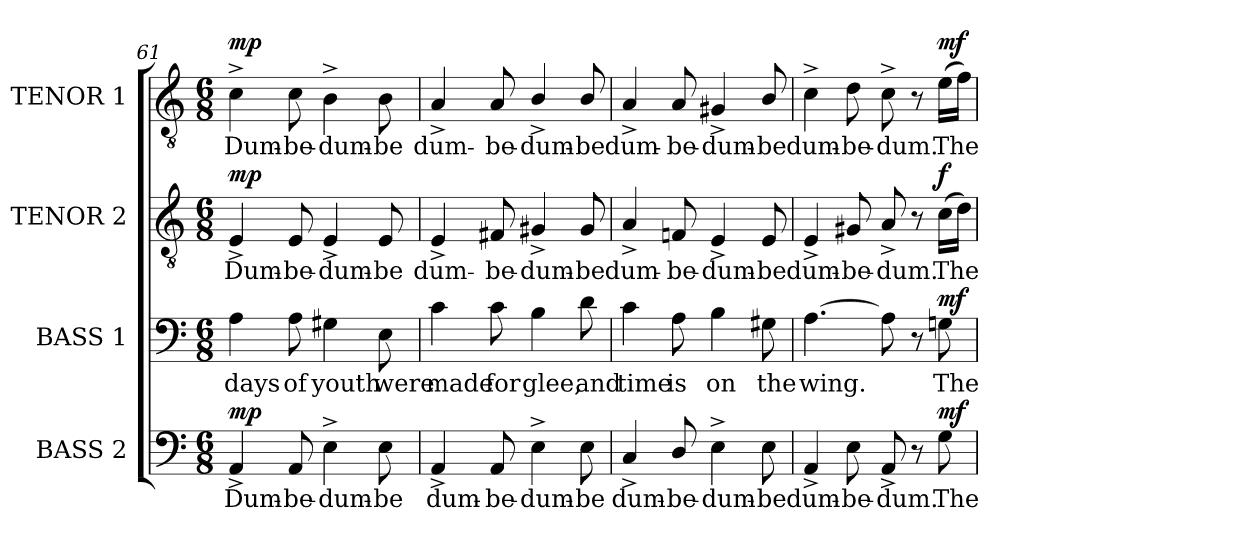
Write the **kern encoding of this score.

**kern	**text	**dynam	**kern	**text	**dynam	**kern	**text	**dynam	**kern	**text	**dynam
*part4	*part4	*part4	*part3	*part3	*part3	*part2	*part2	*part2	*part1	*part1	*part1
*staff4	*staff4	*staff4	*staff3	*staff3	*staff3	*staff2	*staff2	*staff2	*staff1	*staff1	*staff1
*I"BASS 2	*	*	*I"BASS 1	*	*	*I"TENOR 2	*	*	*I"TENOR 1	*	*
*I'B. 2	*	*	*I'B. 1	*	*	*I'T. 2	*	*	*I'T. 1	*	*
*clefF4	*	*	*clefF4	*	*	*clefGv2	*	*	*clefGv2	*	*
*	*	*	*	*	*	*ITrd7c12	*	*	*ITrd7c12	*	*
*k[]	*	*	*k[]	*	*	*k[]	*	*	*k[]	*	*
*a:	*	*	*a:	*	*	*a:	*	*	*a:	*	*
*M6/8	*	*	*M6/8	*	*	*M6/8	*	*	*M6/8	*	*
=61	=61	=61	=61	=61	=61	=61	=61	=61	=61	=61	=61
!	!LO:LY:b:color=#000000	!	!	!	!	!	!	!	!	!	!
!	!	!	!	!LO:LY:b:color=#000000	!	!	!	!	!	!	!
!	!	!	!	!	!	!	!LO:LY:b:color=#000000	!	!	!	!
!	!	!	!	!	!	!	!	!	!	!LO:LY:b:color=#000000	!
4AA^i/	Dum-	mp	4Ai\	days	.	4EE^i/	Dum-	mp	4C^i\	Dum-	mp
!	!LO:LY:b:color=#000000	!	!	!	!	!	!	!	!	!	!
!	!	!	!	!LO:LY:b:color=#000000	!	!	!	!	!	!	!
!	!	!	!	!	!	!	!LO:LY:b:color=#000000	!	!	!	!
!	!	!	!	!	!	!	!	!	!	!LO:LY:b:color=#000000	!
8AAi/	-be-	.	8Ai\	of	.	8EEi/	-be-	.	8Ci\	-be-	.
!	!LO:LY:b:color=#000000	!	!	!	!	!	!	!	!	!	!
!	!	!	!	!LO:LY:b:color=#000000	!	!	!	!	!	!	!
!	!	!	!	!	!	!	!LO:LY:b:color=#000000	!	!	!	!
!	!	!	!	!	!	!	!	!	!	!LO:LY:b:color=#000000	!
4E^i\	-dum-	.	4G#Xi\	youth	.	4EE^i/	-dum-	.	4BB^i\	-dum-	.
!	!LO:LY:b:color=#000000	!	!	!	!	!	!	!	!	!	!
!	!	!	!	!LO:LY:b:color=#000000	!	!	!	!	!	!	!
!	!	!	!	!	!	!	!LO:LY:b:color=#000000	!	!	!	!
!	!	!	!	!	!	!	!	!	!	!LO:LY:b:color=#000000	!
8Ei\	-be	.	8Ei\	were	.	8EEi/	-be	.	8BBi\	-be	.
=62	=62	=62	=62	=62	=62	=62	=62	=62	=62	=62	=62
!	!LO:LY:b:color=#000000	!	!	!	!	!	!	!	!	!	!
!	!	!	!	!LO:LY:b:color=#000000	!	!	!	!	!	!	!
!	!	!	!	!	!	!	!LO:LY:b:color=#000000	!	!	!	!
!	!	!	!	!	!	!	!	!	!	!LO:LY:b:color=#000000	!
4AA^i/	dum-	.	4ci\	made	.	4EE^i/	dum-	.	4AA^i/	dum-	.
!	!LO:LY:b:color=#000000	!	!	!	!	!	!	!	!	!	!
!	!	!	!	!LO:LY:b:color=#000000	!	!	!	!	!	!	!
!	!	!	!	!	!	!	!LO:LY:b:color=#000000	!	!	!	!
!	!	!	!	!	!	!	!	!	!	!LO:LY:b:color=#000000	!
8AAi/	-be-	.	8ci\	for	.	8FF#Xi/	-be-	.	8AAi/	-be-	.
!	!LO:LY:b:color=#000000	!	!	!	!	!	!	!	!	!	!
!	!	!	!	!LO:LY:b:color=#000000	!	!	!	!	!	!	!
!	!	!	!	!	!	!	!LO:LY:b:color=#000000	!	!	!	!
!	!	!	!	!	!	!	!	!	!	!LO:LY:b:color=#000000	!
4E^i\	-dum-	.	4Bi\	glee,	.	4GG#X^i/	-dum-	.	4BB^i/	-dum-	.
!	!LO:LY:b:color=#000000	!	!	!	!	!	!	!	!	!	!
!	!	!	!	!LO:LY:b:color=#000000	!	!	!	!	!	!	!
!	!	!	!	!	!	!	!LO:LY:b:color=#000000	!	!	!	!
!	!	!	!	!	!	!	!	!	!	!LO:LY:b:color=#000000	!
8Ei\	-be	.	8di\	and	.	8GG#i/	-be	.	8BBi/	-be	.
=63	=63	=63	=63	=63	=63	=63	=63	=63	=63	=63	=63
!	!LO:LY:b:color=#000000	!	!	!	!	!	!	!	!	!	!
!	!	!	!	!LO:LY:b:color=#000000	!	!	!	!	!	!	!
!	!	!	!	!	!	!	!LO:LY:b:color=#000000	!	!	!	!
!	!	!	!	!	!	!	!	!	!	!LO:LY:b:color=#000000	!
4C^i/	dum-	.	4ci\	time	.	4AA^i/	dum-	.	4AA^i/	dum-	.
!	!LO:LY:b:color=#000000	!	!	!	!	!	!	!	!	!	!
!	!	!	!	!LO:LY:b:color=#000000	!	!	!	!	!	!	!
!	!	!	!	!	!	!	!LO:LY:b:color=#000000	!	!	!	!
!	!	!	!	!	!	!	!	!	!	!LO:LY:b:color=#000000	!
8Di/	-be-	.	8Ai\	is	.	8FFni/	-be-	.	8AAi/	-be-	.
!	!LO:LY:b:color=#000000	!	!	!	!	!	!	!	!	!	!
!	!	!	!	!LO:LY:b:color=#000000	!	!	!	!	!	!	!
!	!	!	!	!	!	!	!LO:LY:b:color=#000000	!	!	!	!
!	!	!	!	!	!	!	!	!	!	!LO:LY:b:color=#000000	!
4E^i\	-dum-	.	4Bi\	on	.	4EE^i/	-dum-	.	4GG#X^i/	-dum-	.
!	!LO:LY:b:color=#000000	!	!	!	!	!	!	!	!	!	!
!	!	!	!	!LO:LY:b:color=#000000	!	!	!	!	!	!	!
!	!	!	!	!	!	!	!LO:LY:b:color=#000000	!	!	!	!
!	!	!	!	!	!	!	!	!	!	!LO:LY:b:color=#000000	!
8Ei\	-be	.	8G#Xi\	the	.	8EEi/	-be	.	8BBi/	-be	.
=64	=64	=64	=64	=64	=64	=64	=64	=64	=64	=64	=64
!	!LO:LY:b:color=#000000	!	!	!	!	!	!	!	!	!	!
!	!	!	!	!LO:LY:b:color=#000000	!	!	!	!	!	!	!
!	!	!	!	!	!	!	!LO:LY:b:color=#000000	!	!	!	!
!	!	!	!	!	!	!	!	!	!	!LO:LY:b:color=#000000	!
4AA^i/	dum-	.	[4.Ai\	wing.	.	4EE^i/	dum-	.	4C^i\	dum-	.
!	!LO:LY:b:color=#000000	!	!	!	!	!	!	!	!	!	!
!	!	!	!	!	!	!	!LO:LY:b:color=#000000	!	!	!	!
!	!	!	!	!	!	!	!	!	!	!LO:LY:b:color=#000000	!
8Ei\	-be-	.	.	.	.	8GG#Xi/	-be-	.	8Di\	-be-	.
!	!LO:LY:b:color=#000000	!	!	!	!	!	!	!	!	!	!
!	!	!	!	!	!	!	!LO:LY:b:color=#000000	!	!	!	!
!	!	!	!	!	!	!	!	!	!	!LO:LY:b:color=#000000	!
8AA^i/	-dum.	.	8Ai\]	.	.	8AA^i/	-dum.	.	8C^i\	-dum.	.
8r	.	.	8r	.	.	8r	.	.	8r	.	.
!	!LO:LY:b:color=#000000	!	!	!	!	!	!	!	!	!	!
!	!	!	!	!LO:LY:b:color=#000000	!	!	!	!	!	!	!
!	!	!	!	!	!	!	!LO:LY:b:color=#000000	!	!	!	!
!	!	!	!	!	!	!	!	!	!	!LO:LY:b:color=#000000	!
8Gi\	The	mf	8Gni\	The	mf	(16Ci\LL	The	f	(16Ei\LL	The	mf
.	.	.	.	.	.	16Di\JJ)	.	.	16Fi\JJ)	.	.
=	=	=	=	=	=	=	=	=	=	=	=
*-	*-	*-	*-	*-	*-	*-	*-	*-	*-	*-	*-
